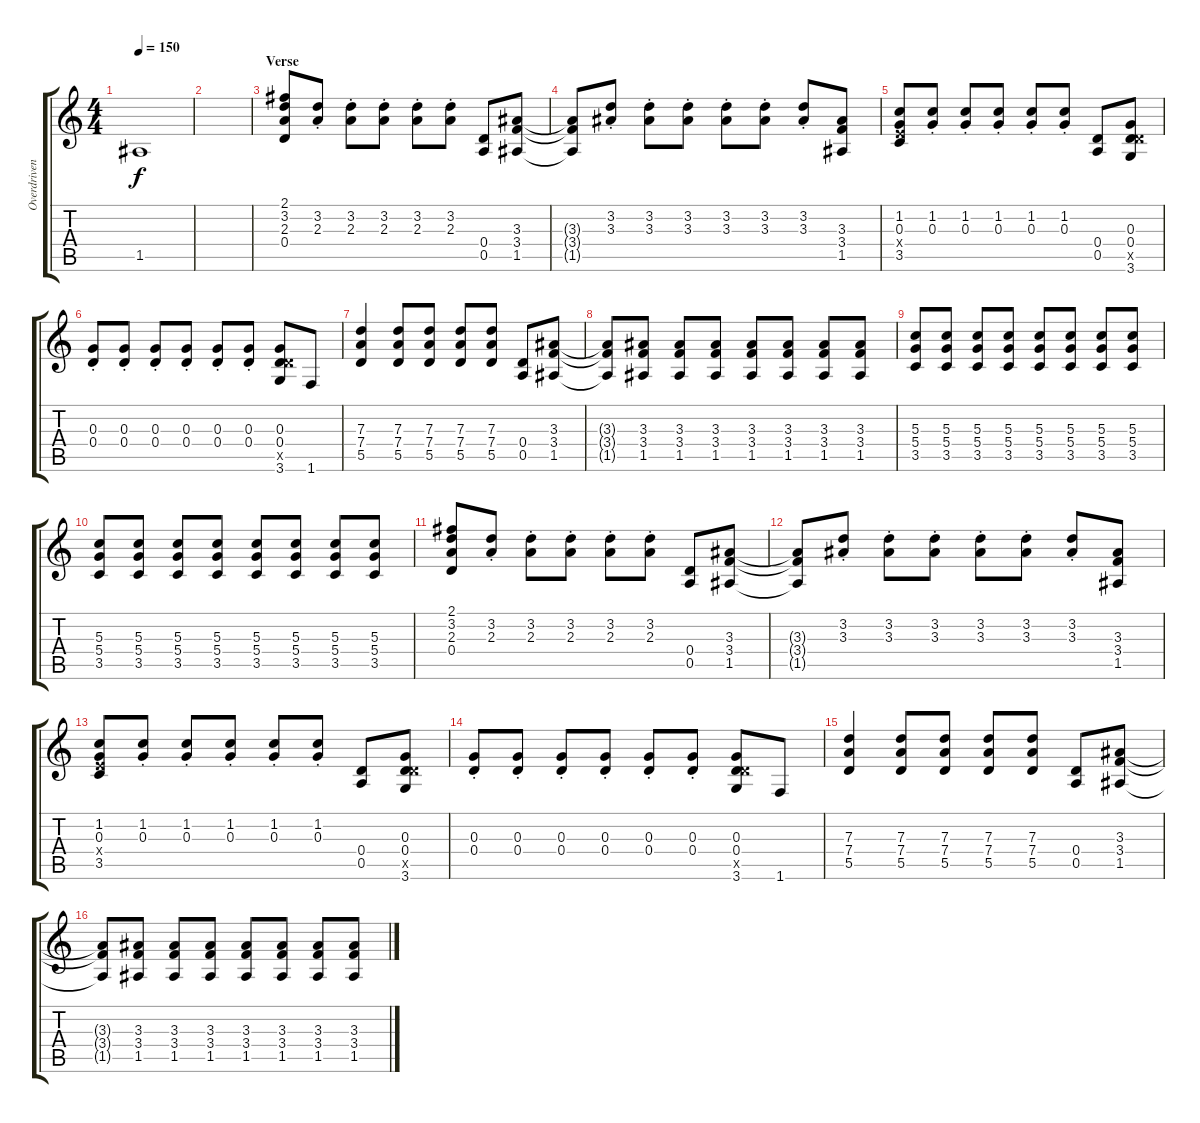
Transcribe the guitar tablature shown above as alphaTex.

\track ("Overdriven Guitar" "Overdriven") {instrument overdrivenguitar}
\staff {score tabs}
\tuning (E4 B3 G3 D3 A2 E2) {hide}
\ts (4 4)
\tempo 150
\clef g2
\ks c
1.5{t}.1{dy f} |
|
\section ("" "Verse")
(2.1 3.2 2.3 0.4).8{instrument electricguitarclean} (3.2{st} 2.3{st}).8 (3.2{st} 2.3{st}).8 (3.2{st} 2.3{st}).8 (3.2{st} 2.3{st}).8 (3.2{st} 2.3{st}).8 (0.4 0.5).8 (3.3 3.4 1.5).8 |
(3.3{t} 3.4{t} 1.5{t}).8 (3.2{st} 3.3{st}).8 (3.2{st} 3.3{st}).8 (3.2{st} 3.3{st}).8 (3.2{st} 3.3{st}).8 (3.2{st} 3.3{st}).8 (3.2{st} 3.3{st}).8 (3.3 3.4 1.5).8 |
(1.2 0.3 2.4{x} 3.5).8 (1.2{st} 0.3{st}).8 (1.2{st} 0.3{st}).8 (1.2{st} 0.3{st}).8 (1.2{st} 0.3{st}).8 (1.2{st} 0.3{st}).8 (0.4 0.5).8 (0.3 0.4 5.5{x} 3.6).8 |
(0.3{st} 0.4{st}).8 (0.3{st} 0.4{st}).8 (0.3{st} 0.4{st}).8 (0.3{st} 0.4{st}).8 (0.3{st} 0.4{st}).8 (0.3{st} 0.4{st}).8 (0.3 0.4 5.5{x} 3.6).8 1.6.8 |
(7.3 7.4 5.5).4{instrument overdrivenguitar} (7.3 7.4 5.5).8 (7.3 7.4 5.5).8 (7.3 7.4 5.5).8 (7.3 7.4 5.5).8 (0.4 0.5).8 (3.3 3.4 1.5).8 |
(3.3{t} 3.4{t} 1.5{t}).8 (3.3 3.4 1.5).8 (3.3 3.4 1.5).8 (3.3 3.4 1.5).8 (3.3 3.4 1.5).8 (3.3 3.4 1.5).8 (3.3 3.4 1.5).8 (3.3 3.4 1.5).8 |
(5.3 5.4 3.5).8 (5.3 5.4 3.5).8 (5.3 5.4 3.5).8 (5.3 5.4 3.5).8 (5.3 5.4 3.5).8 (5.3 5.4 3.5).8 (5.3 5.4 3.5).8 (5.3 5.4 3.5).8 |
(5.3 5.4 3.5).8 (5.3 5.4 3.5).8 (5.3 5.4 3.5).8 (5.3 5.4 3.5).8 (5.3 5.4 3.5).8 (5.3 5.4 3.5).8 (5.3 5.4 3.5).8 (5.3 5.4 3.5).8 |
(2.1 3.2 2.3 0.4).8{instrument electricguitarclean} (3.2{st} 2.3{st}).8 (3.2{st} 2.3{st}).8 (3.2{st} 2.3{st}).8 (3.2{st} 2.3{st}).8 (3.2{st} 2.3{st}).8 (0.4 0.5).8 (3.3 3.4 1.5).8 |
(3.3{t} 3.4{t} 1.5{t}).8 (3.2{st} 3.3{st}).8 (3.2{st} 3.3{st}).8 (3.2{st} 3.3{st}).8 (3.2{st} 3.3{st}).8 (3.2{st} 3.3{st}).8 (3.2{st} 3.3{st}).8 (3.3 3.4 1.5).8 |
(1.2 0.3 2.4{x} 3.5).8 (1.2{st} 0.3{st}).8 (1.2{st} 0.3{st}).8 (1.2{st} 0.3{st}).8 (1.2{st} 0.3{st}).8 (1.2{st} 0.3{st}).8 (0.4 0.5).8 (0.3 0.4 5.5{x} 3.6).8 |
(0.3{st} 0.4{st}).8 (0.3{st} 0.4{st}).8 (0.3{st} 0.4{st}).8 (0.3{st} 0.4{st}).8 (0.3{st} 0.4{st}).8 (0.3{st} 0.4{st}).8 (0.3 0.4 5.5{x} 3.6).8 1.6.8 |
(7.3 7.4 5.5).4{instrument overdrivenguitar} (7.3 7.4 5.5).8 (7.3 7.4 5.5).8 (7.3 7.4 5.5).8 (7.3 7.4 5.5).8 (0.4 0.5).8 (3.3 3.4 1.5).8 |
(3.3{t} 3.4{t} 1.5{t}).8 (3.3 3.4 1.5).8 (3.3 3.4 1.5).8 (3.3 3.4 1.5).8 (3.3 3.4 1.5).8 (3.3 3.4 1.5).8 (3.3 3.4 1.5).8 (3.3 3.4 1.5).8
